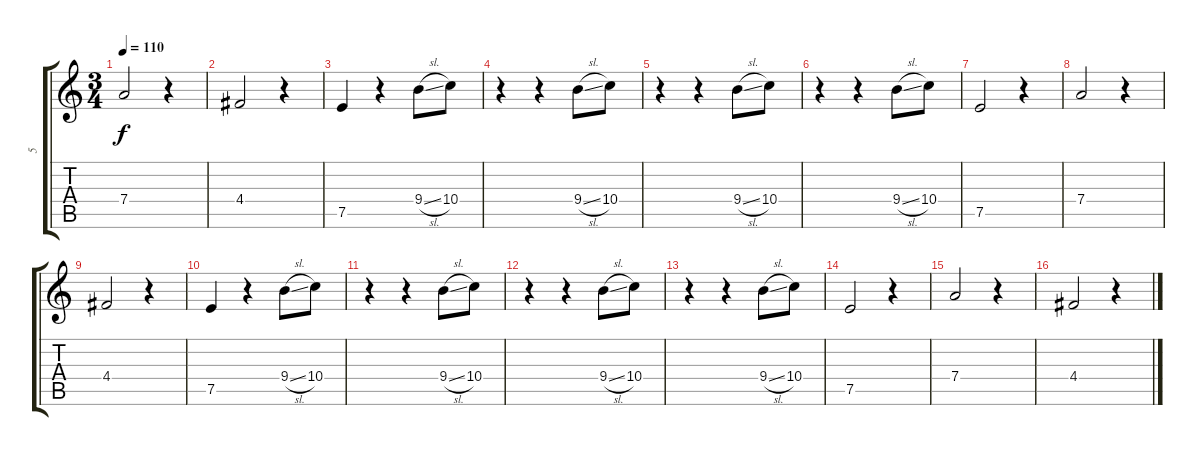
\track ("5" "5") {instrument electricguitarclean}
\staff {score tabs}
\tuning (E4 B3 G3 D3 A2 E2) {hide}
\ts (3 4)
\tempo 110
\clef g2
\ks c
7.4.2{dy f} r.4 |
4.4.2 r.4 |
7.5.4 r.4 9.4{sl}.8 10.4.8 |
r.4 r.4 9.4{sl}.8 10.4.8 |
r.4 r.4 9.4{sl}.8 10.4.8 |
r.4 r.4 9.4{sl}.8 10.4.8 |
7.5.2 r.4 |
7.4.2 r.4 |
4.4.2 r.4 |
7.5.4 r.4 9.4{sl}.8 10.4.8 |
r.4 r.4 9.4{sl}.8 10.4.8 |
r.4 r.4 9.4{sl}.8 10.4.8 |
r.4 r.4 9.4{sl}.8 10.4.8 |
7.5.2 r.4 |
7.4.2 r.4 |
4.4.2 r.4
